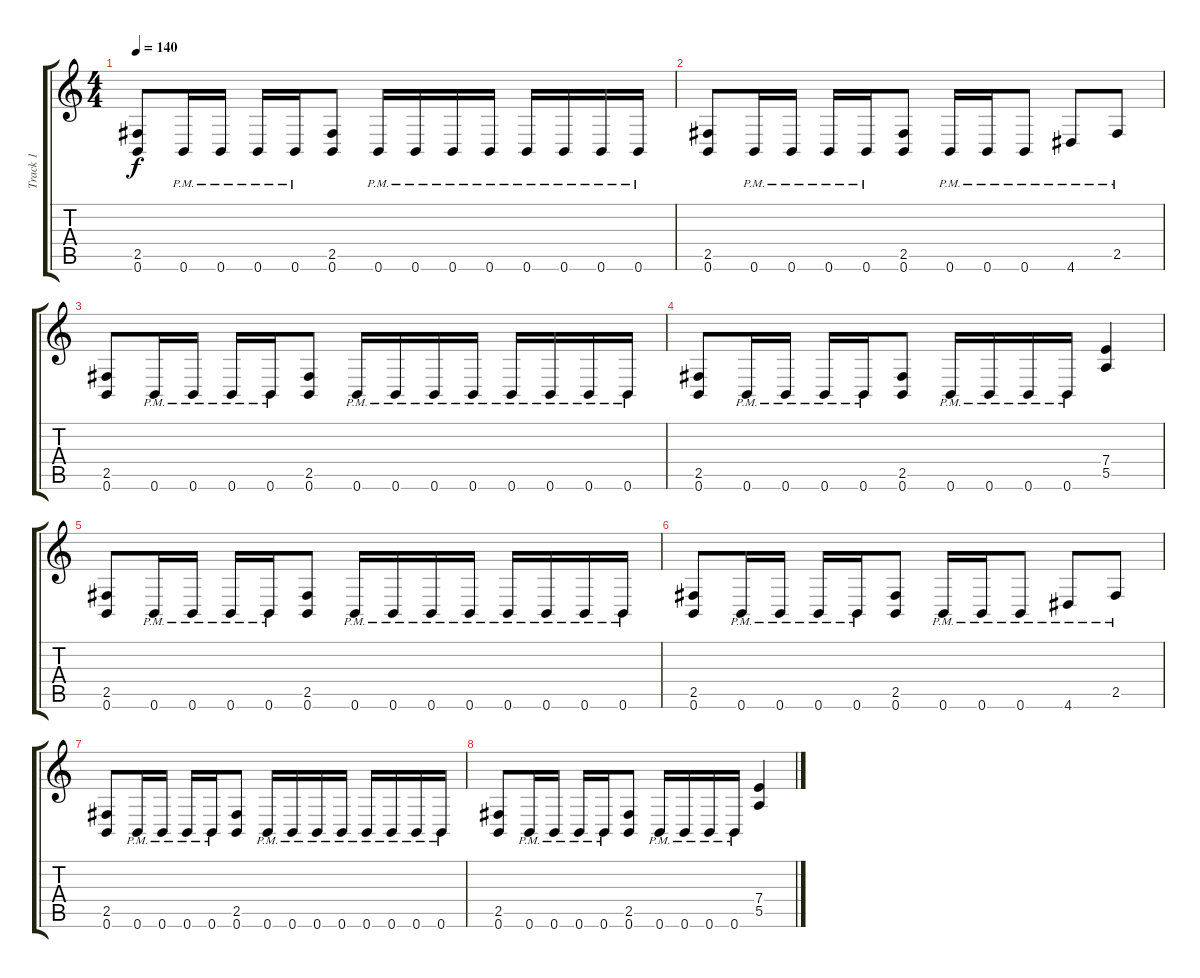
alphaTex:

\track ("Track 1" "Track 1") {instrument distortionguitar}
\staff {score tabs}
\tuning (B3 Gb3 D3 A2 E2 B1) {hide}
\ts (4 4)
\tempo 140
\clef g2
\ks c
(2.5 0.6).8{dy f} 0.6{pm}.16 0.6{pm}.16 0.6{pm}.16 0.6{pm}.16 (2.5 0.6).8 0.6{pm}.16 0.6{pm}.16 0.6{pm}.16 0.6{pm}.16 0.6{pm}.16 0.6{pm}.16 0.6{pm}.16 0.6{pm}.16 |
(2.5 0.6).8 0.6{pm}.16 0.6{pm}.16 0.6{pm}.16 0.6{pm}.16 (2.5 0.6).8 0.6{pm}.16 0.6{pm}.16 0.6{pm}.8 4.6{pm}.8 2.5{pm}.8 |
(2.5 0.6).8 0.6{pm}.16 0.6{pm}.16 0.6{pm}.16 0.6{pm}.16 (2.5 0.6).8 0.6{pm}.16 0.6{pm}.16 0.6{pm}.16 0.6{pm}.16 0.6{pm}.16 0.6{pm}.16 0.6{pm}.16 0.6{pm}.16 |
(2.5 0.6).8 0.6{pm}.16 0.6{pm}.16 0.6{pm}.16 0.6{pm}.16 (2.5 0.6).8 0.6{pm}.16 0.6{pm}.16 0.6{pm}.16 0.6{pm}.16 (7.4 5.5).4 |
(2.5 0.6).8 0.6{pm}.16 0.6{pm}.16 0.6{pm}.16 0.6{pm}.16 (2.5 0.6).8 0.6{pm}.16 0.6{pm}.16 0.6{pm}.16 0.6{pm}.16 0.6{pm}.16 0.6{pm}.16 0.6{pm}.16 0.6{pm}.16 |
(2.5 0.6).8 0.6{pm}.16 0.6{pm}.16 0.6{pm}.16 0.6{pm}.16 (2.5 0.6).8 0.6{pm}.16 0.6{pm}.16 0.6{pm}.8 4.6{pm}.8 2.5{pm}.8 |
(2.5 0.6).8 0.6{pm}.16 0.6{pm}.16 0.6{pm}.16 0.6{pm}.16 (2.5 0.6).8 0.6{pm}.16 0.6{pm}.16 0.6{pm}.16 0.6{pm}.16 0.6{pm}.16 0.6{pm}.16 0.6{pm}.16 0.6{pm}.16 |
(2.5 0.6).8 0.6{pm}.16 0.6{pm}.16 0.6{pm}.16 0.6{pm}.16 (2.5 0.6).8 0.6{pm}.16 0.6{pm}.16 0.6{pm}.16 0.6{pm}.16 (7.4 5.5).4
